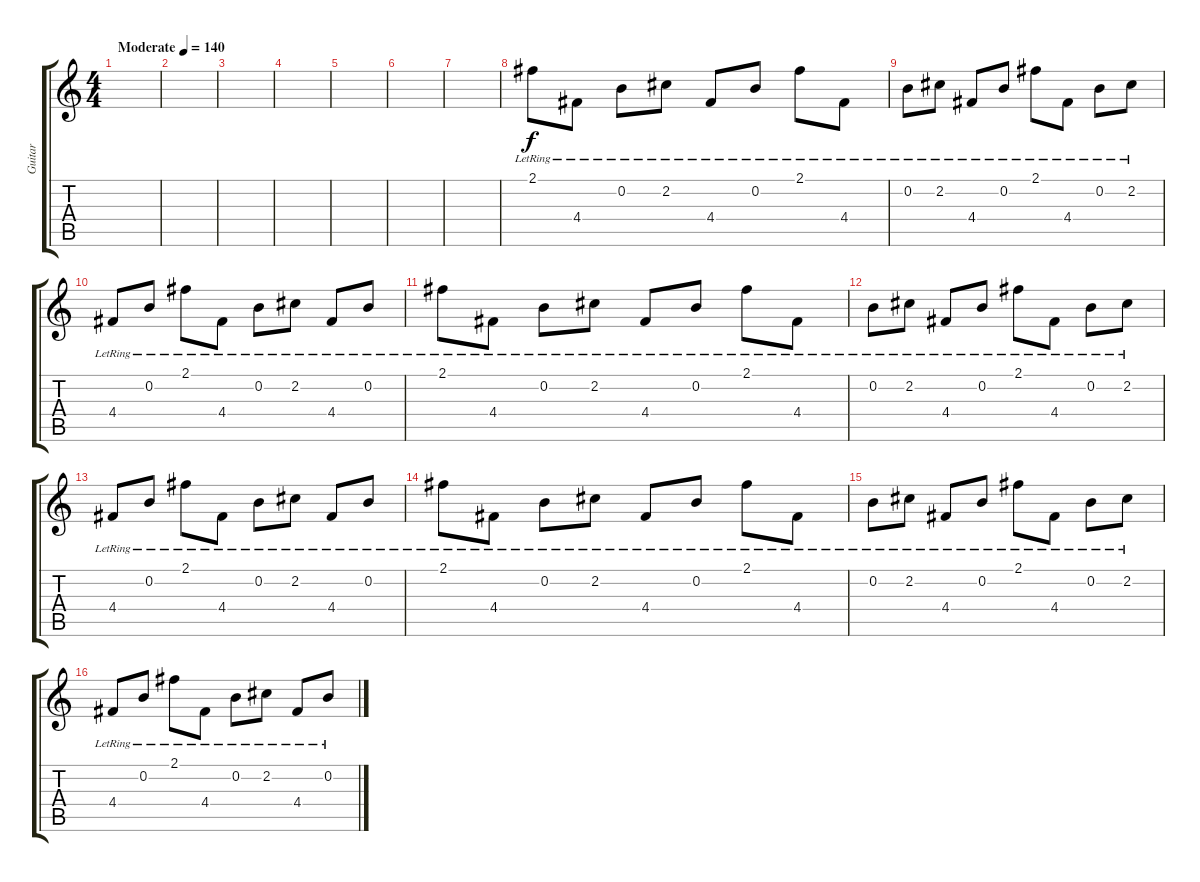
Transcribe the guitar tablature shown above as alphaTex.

\track ("Guitar" "Guitar") {instrument acousticguitarsteel}
\staff {score tabs}
\tuning (E4 B3 G3 D3 A2 E2) {hide}
\ts (4 4)
\tempo (140 "Moderate")
\clef g2
\ks c
|
|
|
|
|
|
|
2.1{lr}.8 4.4{lr}.8 0.2{lr}.8 2.2{lr}.8 4.4{lr}.8 0.2{lr}.8 2.1{lr}.8 4.4{lr}.8 |
0.2{lr}.8 2.2{lr}.8 4.4{lr}.8 0.2{lr}.8 2.1{lr}.8 4.4{lr}.8 0.2{lr}.8 2.2{lr}.8 |
4.4{lr}.8 0.2{lr}.8 2.1{lr}.8 4.4{lr}.8 0.2{lr}.8 2.2{lr}.8 4.4{lr}.8 0.2{lr}.8 |
2.1{lr}.8 4.4{lr}.8 0.2{lr}.8 2.2{lr}.8 4.4{lr}.8 0.2{lr}.8 2.1{lr}.8 4.4{lr}.8 |
0.2{lr}.8 2.2{lr}.8 4.4{lr}.8 0.2{lr}.8 2.1{lr}.8 4.4{lr}.8 0.2{lr}.8 2.2{lr}.8 |
4.4{lr}.8 0.2{lr}.8 2.1{lr}.8 4.4{lr}.8 0.2{lr}.8 2.2{lr}.8 4.4{lr}.8 0.2{lr}.8 |
2.1{lr}.8 4.4{lr}.8 0.2{lr}.8 2.2{lr}.8 4.4{lr}.8 0.2{lr}.8 2.1{lr}.8 4.4{lr}.8 |
0.2{lr}.8 2.2{lr}.8 4.4{lr}.8 0.2{lr}.8 2.1{lr}.8 4.4{lr}.8 0.2{lr}.8 2.2{lr}.8 |
4.4{lr}.8 0.2{lr}.8 2.1{lr}.8 4.4{lr}.8 0.2{lr}.8 2.2{lr}.8 4.4{lr}.8 0.2{lr}.8
